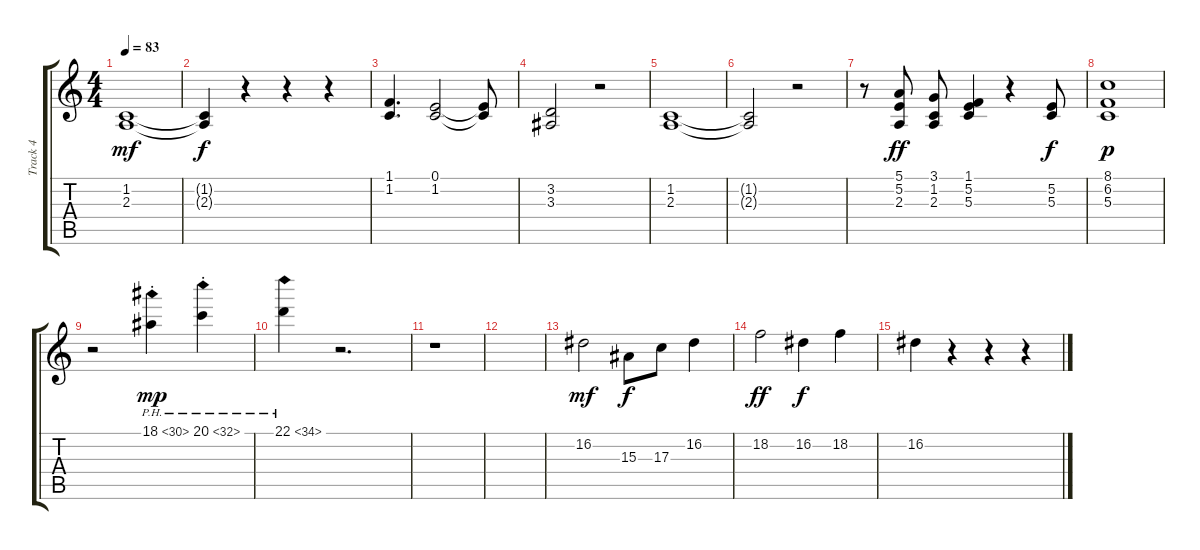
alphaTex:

\track ("Track 4" "Track 4") {instrument tenorsax}
\staff {score tabs}
\tuning (E4 B3 G3 D3 A2 E2) {hide}
\ts (4 4)
\tempo 83
\clef g2
\ks c
(1.2 2.3).1{dy mf} |
(1.2{t} 2.3{t}).4{dy f} r.4 r.4 r.4 |
(1.1 1.2).4{d volume 6 balance 2 instrument choiraahs} (0.1 1.2).2 (0.1{t} 1.2{t}).8 |
(3.2 3.3).2 r.2 |
(1.2 2.3).1 |
(1.2{t} 2.3{t}).2 r.2 |
r.8{volume 7} (5.1 5.2 2.3).8{dy ff} (3.1 1.2 2.3).8 (1.1 5.2 5.3).4 r.4 (5.2 5.3).8{dy f} |
(8.1 6.2 5.3).1{dy p} |
r.2{instrument fx7echoes} 18.1{ph 12 st}.4{dy mp} 20.1{ph 12 st}.4 |
22.1{ph 12}.4 r.2{d} |
r.1 |
|
16.2.2{dy mf volume 8 balance 14 instrument musicbox} 15.3.8{dy f} 17.3.8 16.2.4 |
18.2.2{dy ff} 16.2.4{dy f} 18.2.4 |
16.2.4 r.4 r.4 r.4
